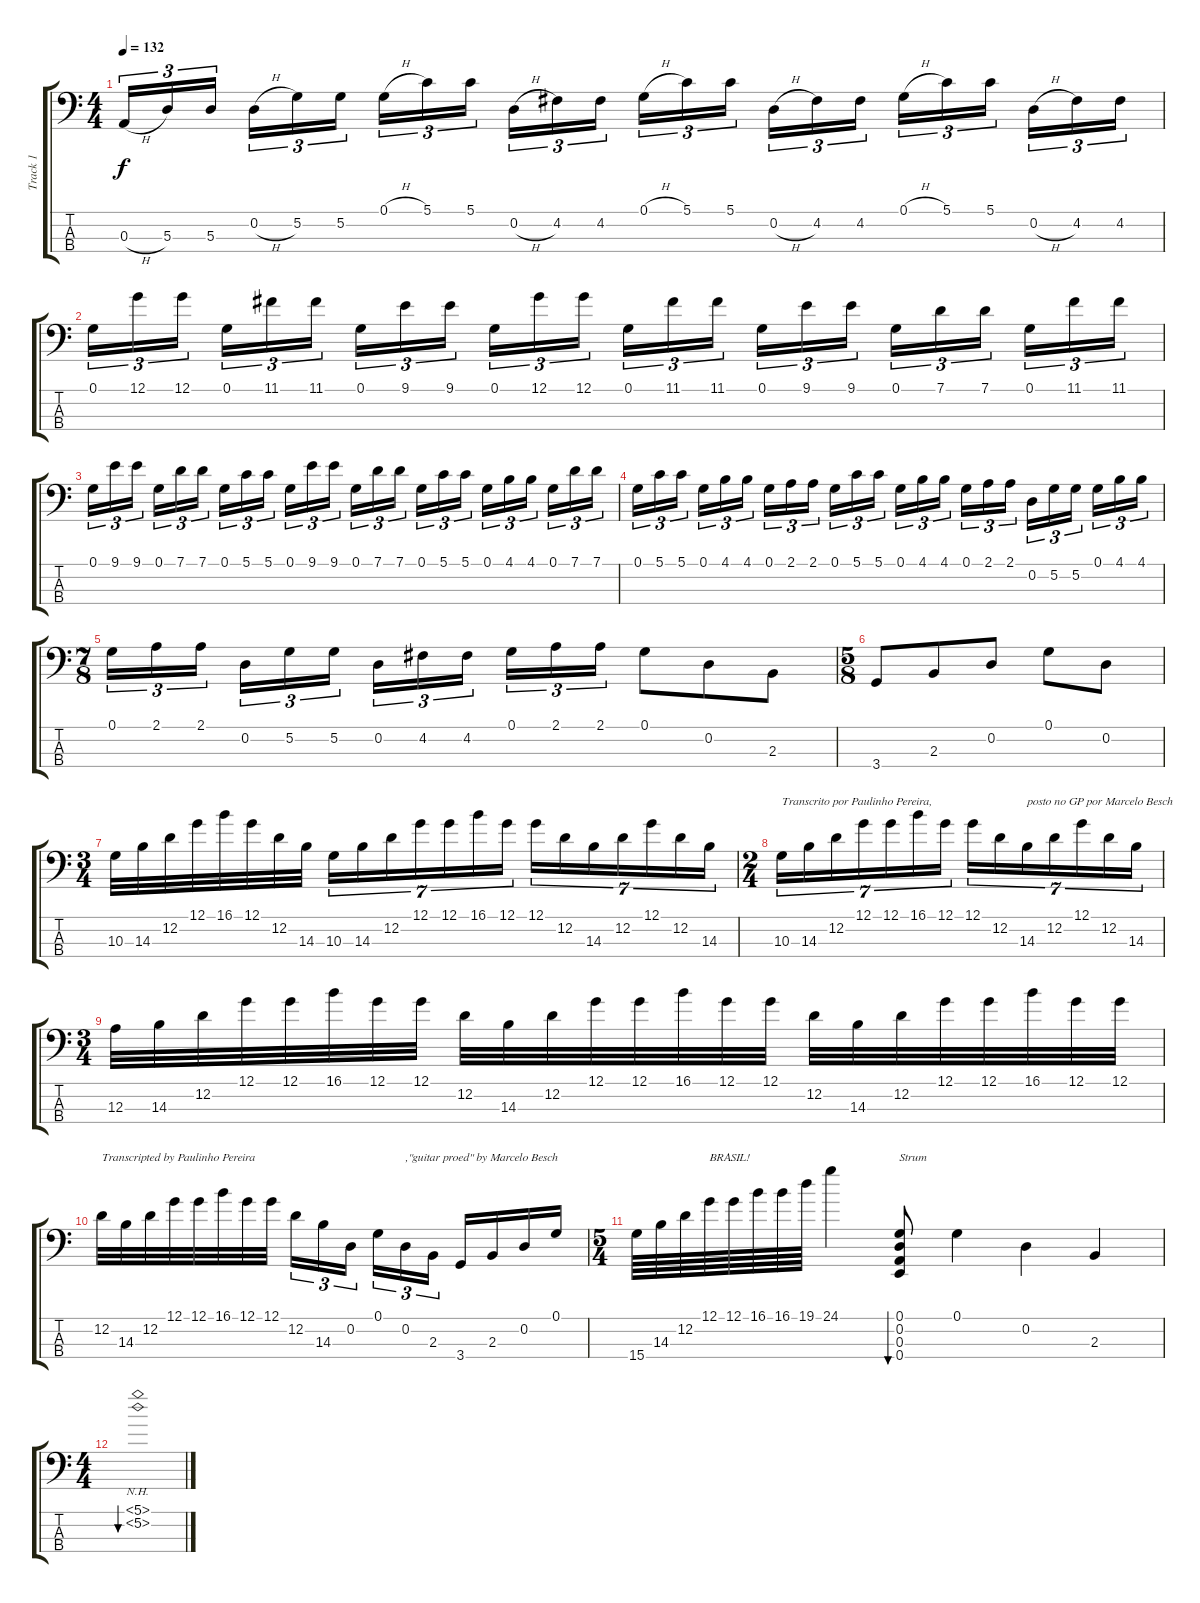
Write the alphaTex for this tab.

\track ("Track 1" "Track 1") {instrument slapbass2}
\staff {score tabs}
\tuning (G2 D2 A1 E1) {hide}
\ts (4 4)
\tempo 132
\clef f4
\ks c
0.3{h}.16{tu (3 2) dy f} 5.3.16{tu (3 2)} 5.3.16{tu (3 2)} 0.2{h}.16{tu (3 2)} 5.2.16{tu (3 2)} 5.2.16{tu (3 2)} 0.1{h}.16{tu (3 2)} 5.1.16{tu (3 2)} 5.1.16{tu (3 2)} 0.2{h}.16{tu (3 2)} 4.2.16{tu (3 2)} 4.2.16{tu (3 2)} 0.1{h}.16{tu (3 2)} 5.1.16{tu (3 2)} 5.1.16{tu (3 2)} 0.2{h}.16{tu (3 2)} 4.2.16{tu (3 2)} 4.2.16{tu (3 2)} 0.1{h}.16{tu (3 2)} 5.1.16{tu (3 2)} 5.1.16{tu (3 2)} 0.2{h}.16{tu (3 2)} 4.2.16{tu (3 2)} 4.2.16{tu (3 2)} |
0.1.16{tu (3 2)} 12.1.16{tu (3 2)} 12.1.16{tu (3 2)} 0.1.16{tu (3 2)} 11.1.16{tu (3 2)} 11.1.16{tu (3 2)} 0.1.16{tu (3 2)} 9.1.16{tu (3 2)} 9.1.16{tu (3 2)} 0.1.16{tu (3 2)} 12.1.16{tu (3 2)} 12.1.16{tu (3 2)} 0.1.16{tu (3 2)} 11.1.16{tu (3 2)} 11.1.16{tu (3 2)} 0.1.16{tu (3 2)} 9.1.16{tu (3 2)} 9.1.16{tu (3 2)} 0.1.16{tu (3 2)} 7.1.16{tu (3 2)} 7.1.16{tu (3 2)} 0.1.16{tu (3 2)} 11.1.16{tu (3 2)} 11.1.16{tu (3 2)} |
0.1.16{tu (3 2)} 9.1.16{tu (3 2)} 9.1.16{tu (3 2)} 0.1.16{tu (3 2)} 7.1.16{tu (3 2)} 7.1.16{tu (3 2)} 0.1.16{tu (3 2)} 5.1.16{tu (3 2)} 5.1.16{tu (3 2)} 0.1.16{tu (3 2)} 9.1.16{tu (3 2)} 9.1.16{tu (3 2)} 0.1.16{tu (3 2)} 7.1.16{tu (3 2)} 7.1.16{tu (3 2)} 0.1.16{tu (3 2)} 5.1.16{tu (3 2)} 5.1.16{tu (3 2)} 0.1.16{tu (3 2)} 4.1.16{tu (3 2)} 4.1.16{tu (3 2)} 0.1.16{tu (3 2)} 7.1.16{tu (3 2)} 7.1.16{tu (3 2)} |
0.1.16{tu (3 2)} 5.1.16{tu (3 2)} 5.1.16{tu (3 2)} 0.1.16{tu (3 2)} 4.1.16{tu (3 2)} 4.1.16{tu (3 2)} 0.1.16{tu (3 2)} 2.1.16{tu (3 2)} 2.1.16{tu (3 2)} 0.1.16{tu (3 2)} 5.1.16{tu (3 2)} 5.1.16{tu (3 2)} 0.1.16{tu (3 2)} 4.1.16{tu (3 2)} 4.1.16{tu (3 2)} 0.1.16{tu (3 2)} 2.1.16{tu (3 2)} 2.1.16{tu (3 2)} 0.2.16{tu (3 2)} 5.2.16{tu (3 2)} 5.2.16{tu (3 2)} 0.1.16{tu (3 2)} 4.1.16{tu (3 2)} 4.1.16{tu (3 2)} |
\ts (7 8)
0.1.16{tu (3 2)} 2.1.16{tu (3 2)} 2.1.16{tu (3 2)} 0.2.16{tu (3 2)} 5.2.16{tu (3 2)} 5.2.16{tu (3 2)} 0.2.16{tu (3 2)} 4.2.16{tu (3 2)} 4.2.16{tu (3 2)} 0.1.16{tu (3 2)} 2.1.16{tu (3 2)} 2.1.16{tu (3 2)} 0.1.8 0.2.8 2.3.8 |
\ts (5 8)
3.4.8 2.3.8 0.2.8 0.1.8 0.2.8 |
\ts (3 4)
10.3.32 14.3.32 12.2.32 12.1.32 16.1.32 12.1.32 12.2.32 14.3.32 10.3.16{tu (7 4)} 14.3.16{tu (7 4)} 12.2.16{tu (7 4)} 12.1.16{tu (7 4)} 12.1.16{tu (7 4)} 16.1.16{tu (7 4)} 12.1.16{tu (7 4)} 12.1.16{tu (7 4)} 12.2.16{tu (7 4)} 14.3.16{tu (7 4)} 12.2.16{tu (7 4)} 12.1.16{tu (7 4)} 12.2.16{tu (7 4)} 14.3.16{tu (7 4)} |
\ts (2 4)
10.3.16{tu (7 4) txt "Transcrito por Paulinho Pereira, "} 14.3.16{tu (7 4)} 12.2.16{tu (7 4)} 12.1.16{tu (7 4)} 12.1.16{tu (7 4)} 16.1.16{tu (7 4)} 12.1.16{tu (7 4)} 12.1.16{tu (7 4)} 12.2.16{tu (7 4)} 14.3.16{tu (7 4) txt "posto no GP por Marcelo Besch"} 12.2.16{tu (7 4)} 12.1.16{tu (7 4)} 12.2.16{tu (7 4)} 14.3.16{tu (7 4)} |
\ts (3 4)
12.3.32 14.3.32 12.2.32 12.1.32 12.1.32 16.1.32 12.1.32 12.1.32 12.2.32 14.3.32 12.2.32 12.1.32 12.1.32 16.1.32 12.1.32 12.1.32 12.2.32 14.3.32 12.2.32 12.1.32 12.1.32 16.1.32 12.1.32 12.1.32 |
12.2.32{txt "Transcripted by Paulinho Pereira"} 14.3.32 12.2.32 12.1.32 12.1.32 16.1.32 12.1.32 12.1.32 12.2.16{tu (3 2)} 14.3.16{tu (3 2)} 0.2.16{tu (3 2)} 0.1.16{tu (3 2)} 0.2.16{tu (3 2) txt ",\"guitar proed\" by Marcelo Besch"} 2.3.16{tu (3 2)} 3.4.16 2.3.16 0.2.16 0.1.16 |
\ts (5 4)
15.4.64 14.3.64 12.2.64 12.1.64{txt "BRASIL!"} 12.1.64 16.1.64 16.1.64 19.1.64 24.1.4 (0.1 0.2 0.3 0.4).8{bu 480 txt "Strum"} 0.1.4 0.2.4 2.3.4 |
\ts (4 4)
(5.1{nh} 5.2{nh}).1{bu 480}
